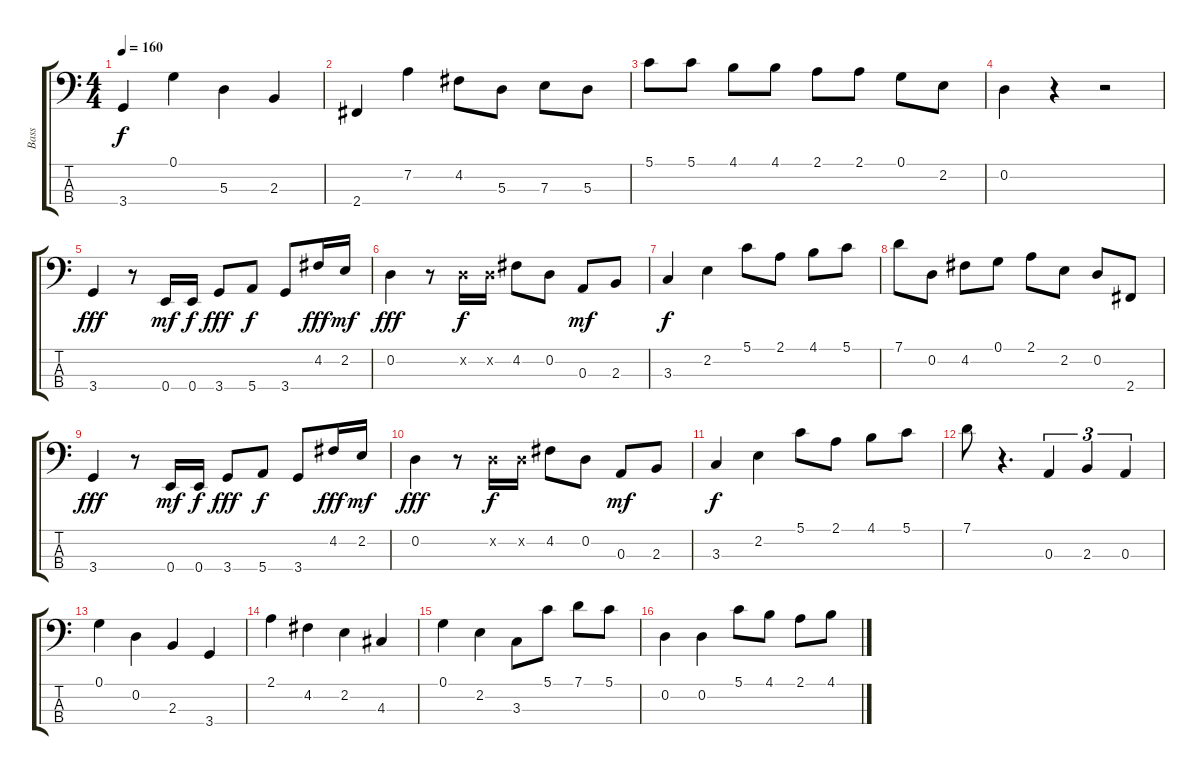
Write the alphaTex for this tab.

\track ("Bass" "Bass") {instrument electricbassfinger}
\staff {score tabs}
\tuning (G2 D2 A1 E1) {hide}
\ts (4 4)
\tempo 160
\clef f4
\ks c
3.4.4{dy f} 0.1.4 5.3.4 2.3.4 |
2.4.4 7.2.4 4.2.8 5.3.8 7.3.8 5.3.8 |
5.1.8 5.1.8 4.1.8 4.1.8 2.1.8 2.1.8 0.1.8 2.2.8 |
0.2.4 r.4 r.2 |
3.4.4{dy fff} r.8 0.4.16{dy mf} 0.4.16{dy f} 3.4.8{dy fff} 5.4.8{dy f} 3.4.8 4.2.16{dy fff} 2.2.16{dy mf} |
0.2.4{dy fff} r.8 0.2{x}.16{dy f} 0.2{x}.16 4.2.8 0.2.8 0.3.8{dy mf} 2.3.8 |
3.3.4{dy f} 2.2.4 5.1.8 2.1.8 4.1.8 5.1.8 |
7.1.8 0.2.8 4.2.8 0.1.8 2.1.8 2.2.8 0.2.8 2.4.8 |
3.4.4{dy fff} r.8 0.4.16{dy mf} 0.4.16{dy f} 3.4.8{dy fff} 5.4.8{dy f} 3.4.8 4.2.16{dy fff} 2.2.16{dy mf} |
0.2.4{dy fff} r.8 0.2{x}.16{dy f} 0.2{x}.16 4.2.8 0.2.8 0.3.8{dy mf} 2.3.8 |
3.3.4{dy f} 2.2.4 5.1.8 2.1.8 4.1.8 5.1.8 |
7.1.8 r.4{d} 0.3.4{tu (3 2)} 2.3.4{tu (3 2)} 0.3.4{tu (3 2)} |
0.1.4 0.2.4 2.3.4 3.4.4 |
2.1.4 4.2.4 2.2.4 4.3.4 |
0.1.4 2.2.4 3.3.8 5.1.8 7.1.8 5.1.8 |
0.2.4 0.2.4 5.1.8 4.1.8 2.1.8 4.1.8
